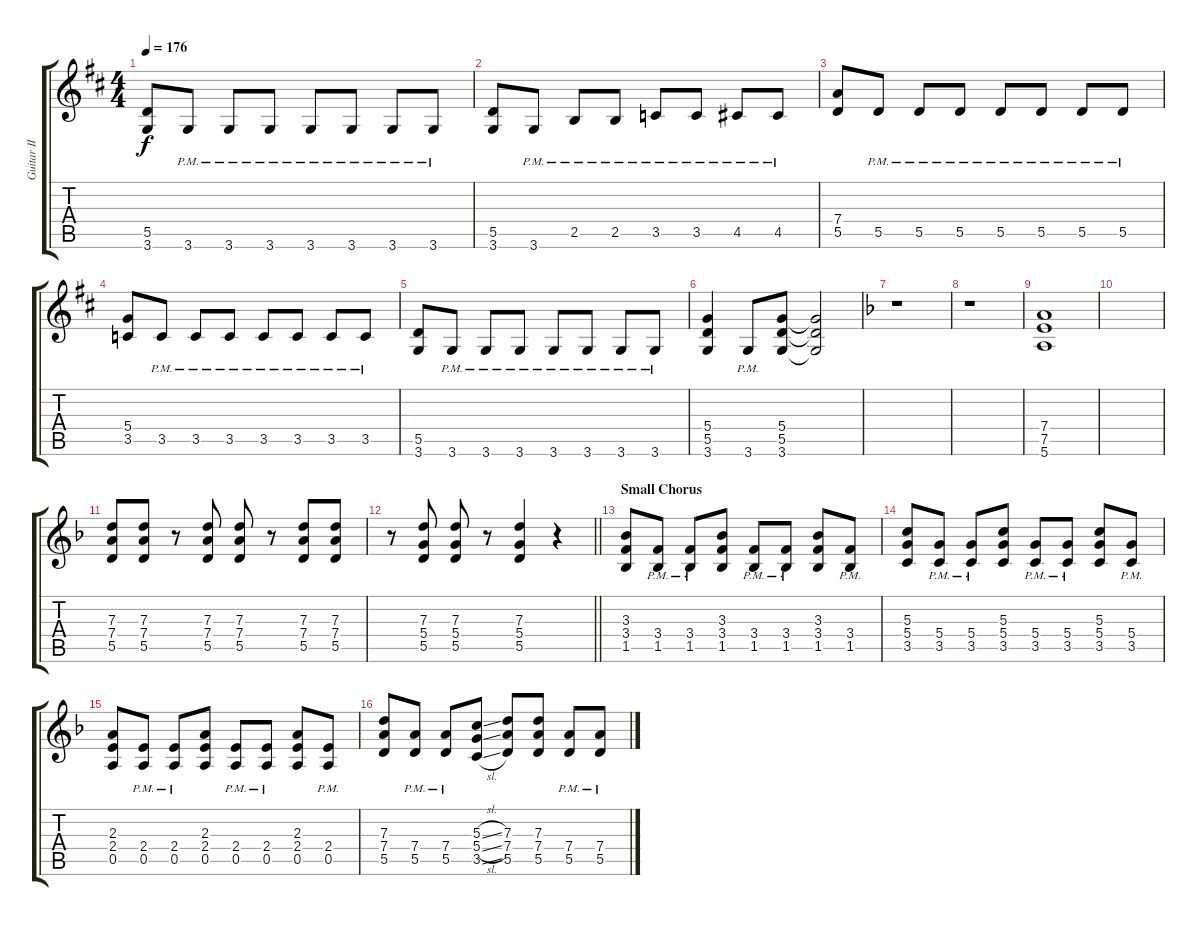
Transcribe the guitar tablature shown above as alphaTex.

\track ("Guitar II" "Guitar II") {instrument distortionguitar}
\staff {score tabs}
\tuning (E4 B3 G3 D3 A2 E2) {hide}
\ts (4 4)
\tempo 176
\clef g2
\ks d
(5.5 3.6).8{dy f} 3.6{pm}.8 3.6{pm}.8 3.6{pm}.8 3.6{pm}.8 3.6{pm}.8 3.6{pm}.8 3.6{pm}.8 |
(5.5 3.6).8 3.6{pm}.8 2.5{pm}.8 2.5{pm}.8 3.5{pm}.8 3.5{pm}.8 4.5{pm}.8 4.5{pm}.8 |
(7.4 5.5).8 5.5{pm}.8 5.5{pm}.8 5.5{pm}.8 5.5{pm}.8 5.5{pm}.8 5.5{pm}.8 5.5{pm}.8 |
(5.4 3.5).8 3.5{pm}.8 3.5{pm}.8 3.5{pm}.8 3.5{pm}.8 3.5{pm}.8 3.5{pm}.8 3.5{pm}.8 |
(5.5 3.6).8 3.6{pm}.8 3.6{pm}.8 3.6{pm}.8 3.6{pm}.8 3.6{pm}.8 3.6{pm}.8 3.6{pm}.8 |
(5.4 5.5 3.6).4 3.6{pm}.8 (5.4 5.5 3.6).8 (5.4{t} 5.5{t} 3.6{t}).2 |
\ks f
r.1 |
r.1 |
(7.4 7.5 5.6).1 |
|
(7.3 7.4 5.5).8 (7.3 7.4 5.5).8 r.8 (7.3 7.4 5.5).8 (7.3 7.4 5.5).8 r.8 (7.3 7.4 5.5).8 (7.3 7.4 5.5).8 |
\barLineRight lightlight
r.8 (7.3 5.4 5.5).8 (7.3 5.4 5.5).8 r.8 (7.3 5.4 5.5).4 r.4 |
\section ("" "Small Chorus")
(3.3 3.4 1.5).8 (3.4{pm} 1.5{pm}).8 (3.4{pm} 1.5{pm}).8 (3.3 3.4 1.5).8 (3.4{pm} 1.5{pm}).8 (3.4{pm} 1.5{pm}).8 (3.3 3.4 1.5).8 (3.4{pm} 1.5{pm}).8 |
(5.3 5.4 3.5).8 (5.4{pm} 3.5{pm}).8 (5.4{pm} 3.5{pm}).8 (5.3 5.4 3.5).8 (5.4{pm} 3.5{pm}).8 (5.4{pm} 3.5{pm}).8 (5.3 5.4 3.5).8 (5.4{pm} 3.5{pm}).8 |
(2.3 2.4 0.5).8 (2.4{pm} 0.5{pm}).8 (2.4{pm} 0.5{pm}).8 (2.3 2.4 0.5).8 (2.4{pm} 0.5{pm}).8 (2.4{pm} 0.5{pm}).8 (2.3 2.4 0.5).8 (2.4{pm} 0.5{pm}).8 |
(7.3 7.4 5.5).8 (7.4{pm} 5.5{pm}).8 (7.4{pm} 5.5{pm}).8 (5.3{sl} 5.4{sl} 3.5{sl}).8 (7.3 7.4 5.5).8 (7.3 7.4 5.5).8 (7.4{pm} 5.5{pm}).8 (7.4{pm} 5.5{pm}).8
